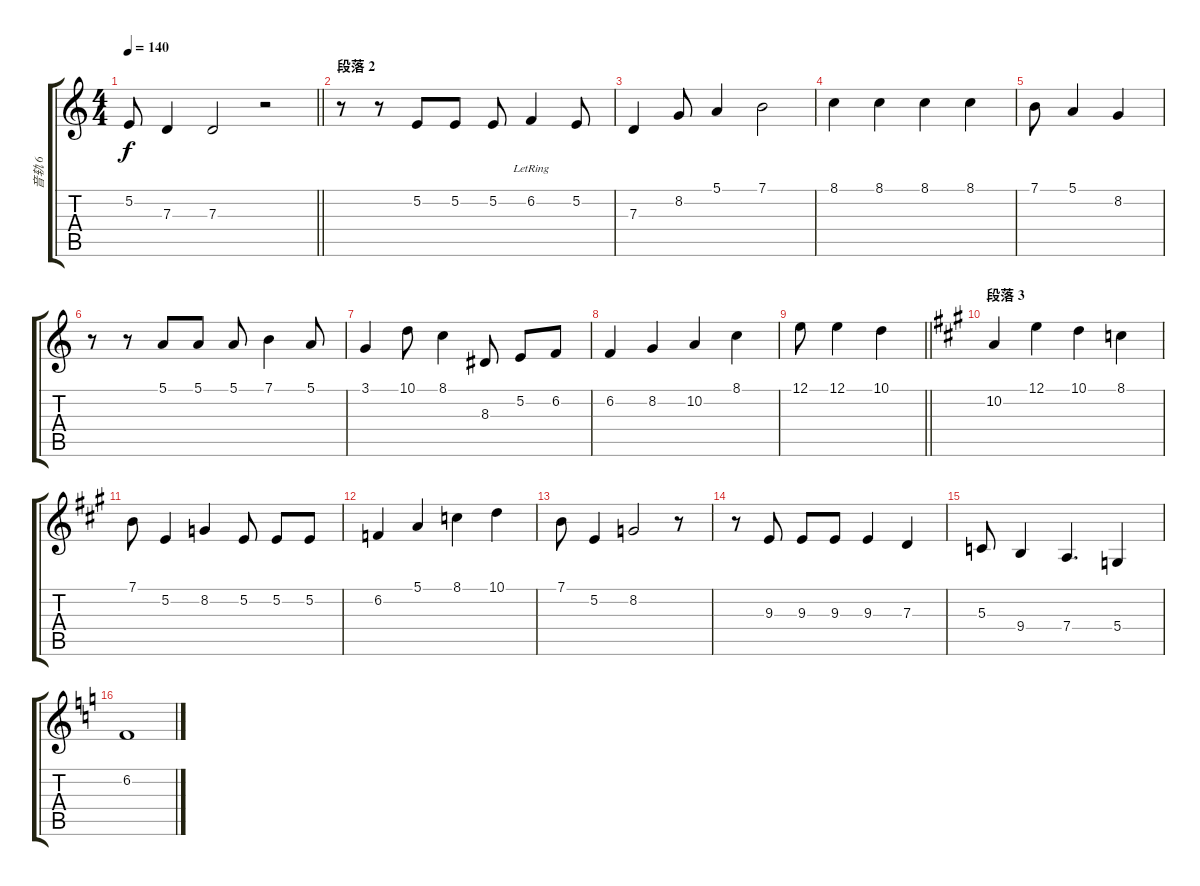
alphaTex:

\track ("音轨 6" "音轨 6") {instrument sopranosax}
\staff {score tabs}
\tuning (E4 B3 G3 D3 A2 E2) {hide}
\ts (4 4)
\tempo 140
\clef g2
\barLineRight lightlight
\ks c
5.2.8{dy f} 7.3.4 7.3.2 r.2 |
\section ("" "段落 2")
r.8 r.8 5.2.8 5.2.8 5.2.8 6.2{lr}.4 5.2.8 |
7.3.4 8.2.8 5.1.4 7.1.2 |
8.1.4 8.1.4 8.1.4 8.1.4 |
7.1.8 5.1.4 8.2.4 |
r.8 r.8 5.1.8 5.1.8 5.1.8 7.1.4 5.1.8 |
3.1.4 10.1.8 8.1.4 8.3.8 5.2.8 6.2.8 |
6.2.4 8.2.4 10.2.4 8.1.4 |
\barLineRight lightlight
12.1.8 12.1.4 10.1.4 |
\section ("" "段落 3")
\ks a
10.2.4 12.1.4 10.1.4 8.1.4 |
7.1.8 5.2.4 8.2.4 5.2.8 5.2.8 5.2.8 |
6.2.4 5.1.4 8.1.4 10.1.4 |
7.1.8 5.2.4 8.2.2 r.8 |
r.8 9.3.8 9.3.8 9.3.8 9.3.4 7.3.4 |
5.3.8 9.4.4 7.4.4{d} 5.4.4 |
\ks c
6.2.1
